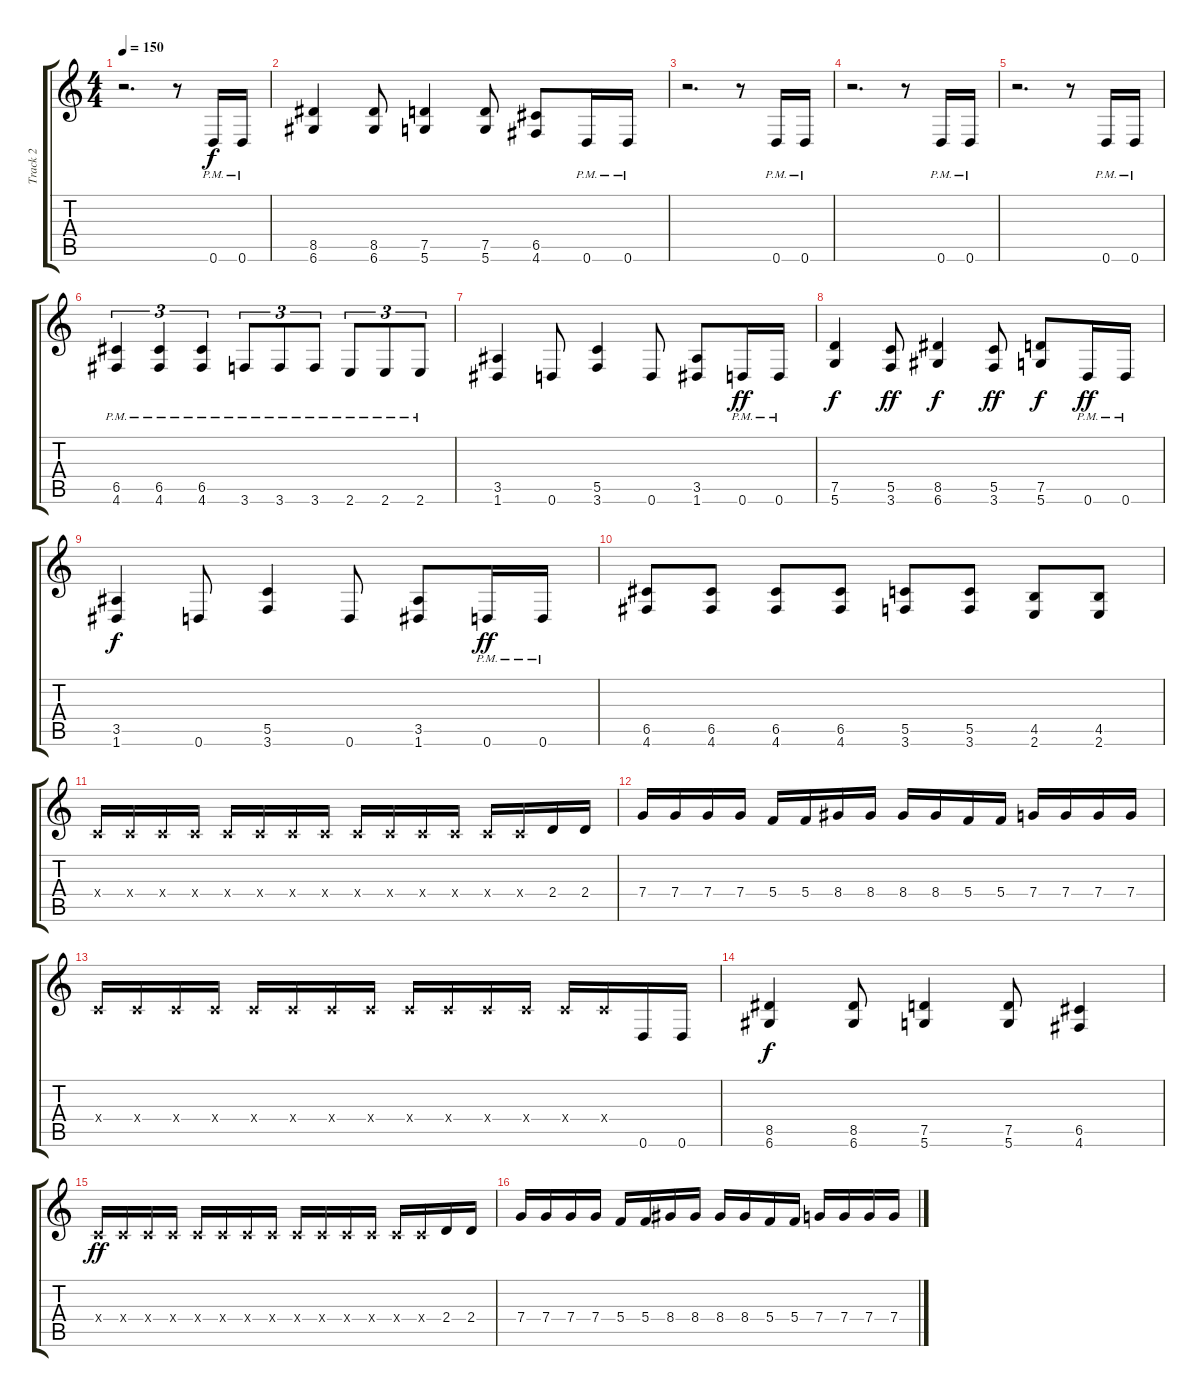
\track ("Track 2" "Track 2") {instrument distortionguitar}
\staff {score tabs}
\tuning (D4 A3 F3 C3 G2 D2) {hide}
\ts (4 4)
\tempo 150
\clef g2
\ks c
r.2{d dy f} r.8 0.6{pm}.16 0.6{pm}.16 |
(8.5 6.6).4 (8.5 6.6).8 (7.5 5.6).4 (7.5 5.6).8 (6.5 4.6).8 0.6{pm}.16 0.6{pm}.16 |
r.2{d} r.8 0.6{pm}.16 0.6{pm}.16 |
r.2{d} r.8 0.6{pm}.16 0.6{pm}.16 |
r.2{d} r.8 0.6{pm}.16 0.6{pm}.16 |
(6.5{pm} 4.6{pm}).4{tu (3 2)} (6.5{pm} 4.6{pm}).4{tu (3 2)} (6.5{pm} 4.6{pm}).4{tu (3 2)} 3.6{pm}.8{tu (3 2)} 3.6{pm}.8{tu (3 2)} 3.6{pm}.8{tu (3 2)} 2.6{pm}.8{tu (3 2)} 2.6{pm}.8{tu (3 2)} 2.6{pm}.8{tu (3 2)} |
(3.5 1.6).4 0.6.8 (5.5 3.6).4 0.6.8 (3.5 1.6).8 0.6{pm}.16{dy ff} 0.6{pm}.16 |
(7.5 5.6).4{dy f} (5.5 3.6).8{dy ff} (8.5 6.6).4{dy f} (5.5 3.6).8{dy ff} (7.5 5.6).8{dy f} 0.6{pm}.16{dy ff} 0.6{pm}.16 |
(3.5 1.6).4{dy f} 0.6.8 (5.5 3.6).4 0.6.8 (3.5 1.6).8 0.6{pm}.16{dy ff} 0.6{pm}.16 |
(6.5 4.6).8 (6.5 4.6).8 (6.5 4.6).8 (6.5 4.6).8 (5.5 3.6).8 (5.5 3.6).8 (4.5 2.6).8 (4.5 2.6).8 |
0.4{x}.16 0.4{x}.16 0.4{x}.16 0.4{x}.16 0.4{x}.16 0.4{x}.16 0.4{x}.16 0.4{x}.16 0.4{x}.16 0.4{x}.16 0.4{x}.16 0.4{x}.16 0.4{x}.16 0.4{x}.16 2.4.16 2.4.16 |
7.4.16 7.4.16 7.4.16 7.4.16 5.4.16 5.4.16 8.4.16 8.4.16 8.4.16 8.4.16 5.4.16 5.4.16 7.4.16 7.4.16 7.4.16 7.4.16 |
0.4{x}.16 0.4{x}.16 0.4{x}.16 0.4{x}.16 0.4{x}.16 0.4{x}.16 0.4{x}.16 0.4{x}.16 0.4{x}.16 0.4{x}.16 0.4{x}.16 0.4{x}.16 0.4{x}.16 0.4{x}.16 0.6.16 0.6.16 |
(8.5 6.6).4{dy f} (8.5 6.6).8 (7.5 5.6).4 (7.5 5.6).8 (6.5 4.6).4 |
0.4{x}.16{dy ff} 0.4{x}.16 0.4{x}.16 0.4{x}.16 0.4{x}.16 0.4{x}.16 0.4{x}.16 0.4{x}.16 0.4{x}.16 0.4{x}.16 0.4{x}.16 0.4{x}.16 0.4{x}.16 0.4{x}.16 2.4.16 2.4.16 |
7.4.16 7.4.16 7.4.16 7.4.16 5.4.16 5.4.16 8.4.16 8.4.16 8.4.16 8.4.16 5.4.16 5.4.16 7.4.16 7.4.16 7.4.16 7.4.16
